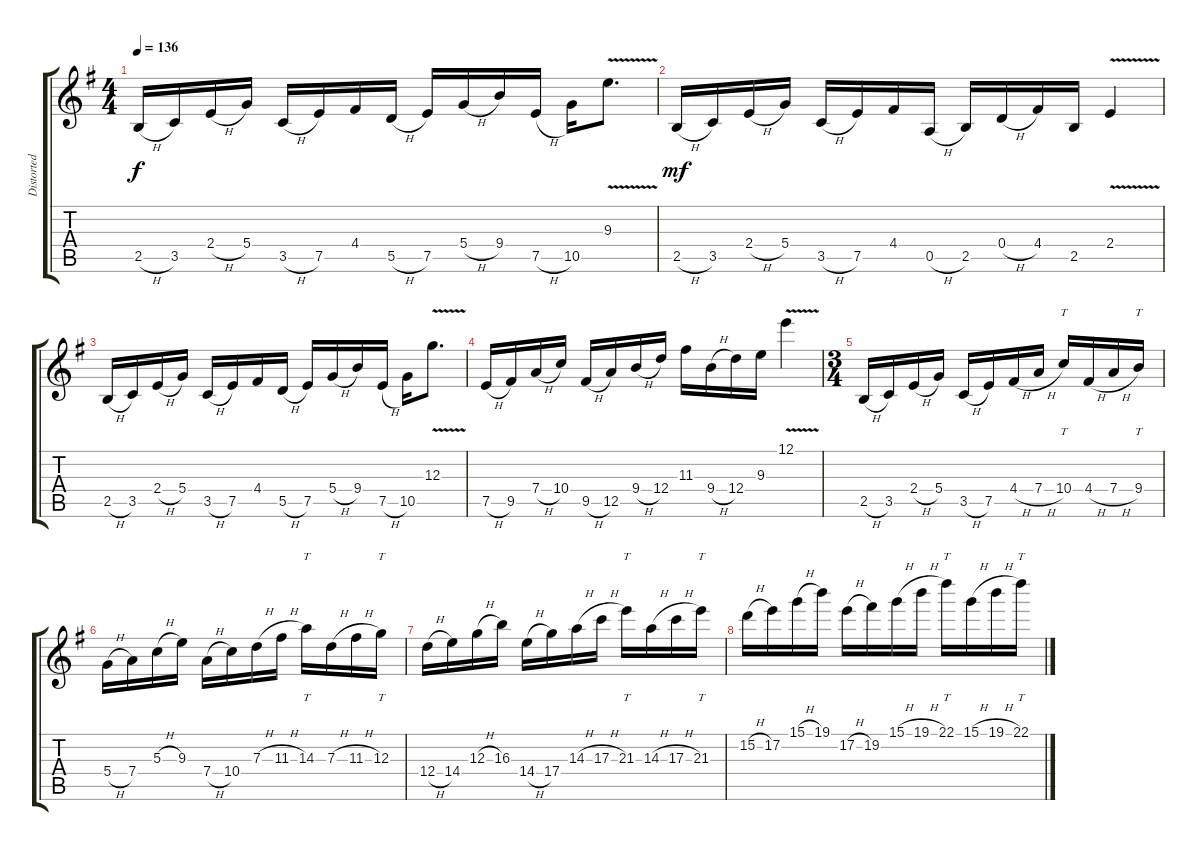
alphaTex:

\track ("Distorted [Right]" "Distorted ") {instrument overdrivenguitar}
\staff {score tabs}
\tuning (E4 B3 G3 D3 A2 E2) {hide}
\ts (4 4)
\tempo 136
\clef g2
\ks g
2.5{h}.16{dy f} 3.5.16 2.4{h}.16 5.4.16 3.5{h}.16 7.5.16 4.4.16 5.5{h}.16 7.5.16 5.4{h}.16 9.4.16 7.5{h}.16 10.5.16 9.3{v}.8{d} |
2.5{h}.16{dy mf} 3.5.16 2.4{h}.16 5.4.16 3.5{h}.16 7.5.16 4.4.16 0.5{h}.16 2.5.16 0.4{h}.16 4.4.16 2.5.16 2.4{v}.4 |
2.5{h}.16 3.5.16 2.4{h}.16 5.4.16 3.5{h}.16 7.5.16 4.4.16 5.5{h}.16 7.5.16 5.4{h}.16 9.4.16 7.5{h}.16 10.5.16 12.3{v}.8{d} |
7.5{h}.16 9.5.16 7.4{h}.16 10.4.16 9.5{h}.16 12.5.16 9.4{h}.16 12.4.16 11.3.16 9.4{h}.16 12.4.16 9.3.16 12.1{v}.4 |
\ts (3 4)
2.5{h}.16 3.5.16 2.4{h}.16 5.4.16 3.5{h}.16 7.5.16 4.4{h}.16 7.4{h}.16 10.4.16{tt} 4.4{h}.16 7.4{h}.16 9.4.16{tt} |
5.4{h}.16 7.4.16 5.3{h}.16 9.3.16 7.4{h}.16 10.4.16 7.3{h}.16 11.3{h}.16 14.3.16{tt} 7.3{h}.16 11.3{h}.16 12.3.16{tt} |
12.4{h}.16 14.4.16 12.3{h}.16 16.3.16 14.4{h}.16 17.4.16 14.3{h}.16 17.3{h}.16 21.3.16{tt} 14.3{h}.16 17.3{h}.16 21.3.16{tt} |
15.2{h}.16 17.2.16 15.1{h}.16 19.1.16 17.2{h}.16 19.2.16 15.1{h}.16 19.1{h}.16 22.1.16{tt} 15.1{h}.16 19.1{h}.16 22.1.16{tt}
